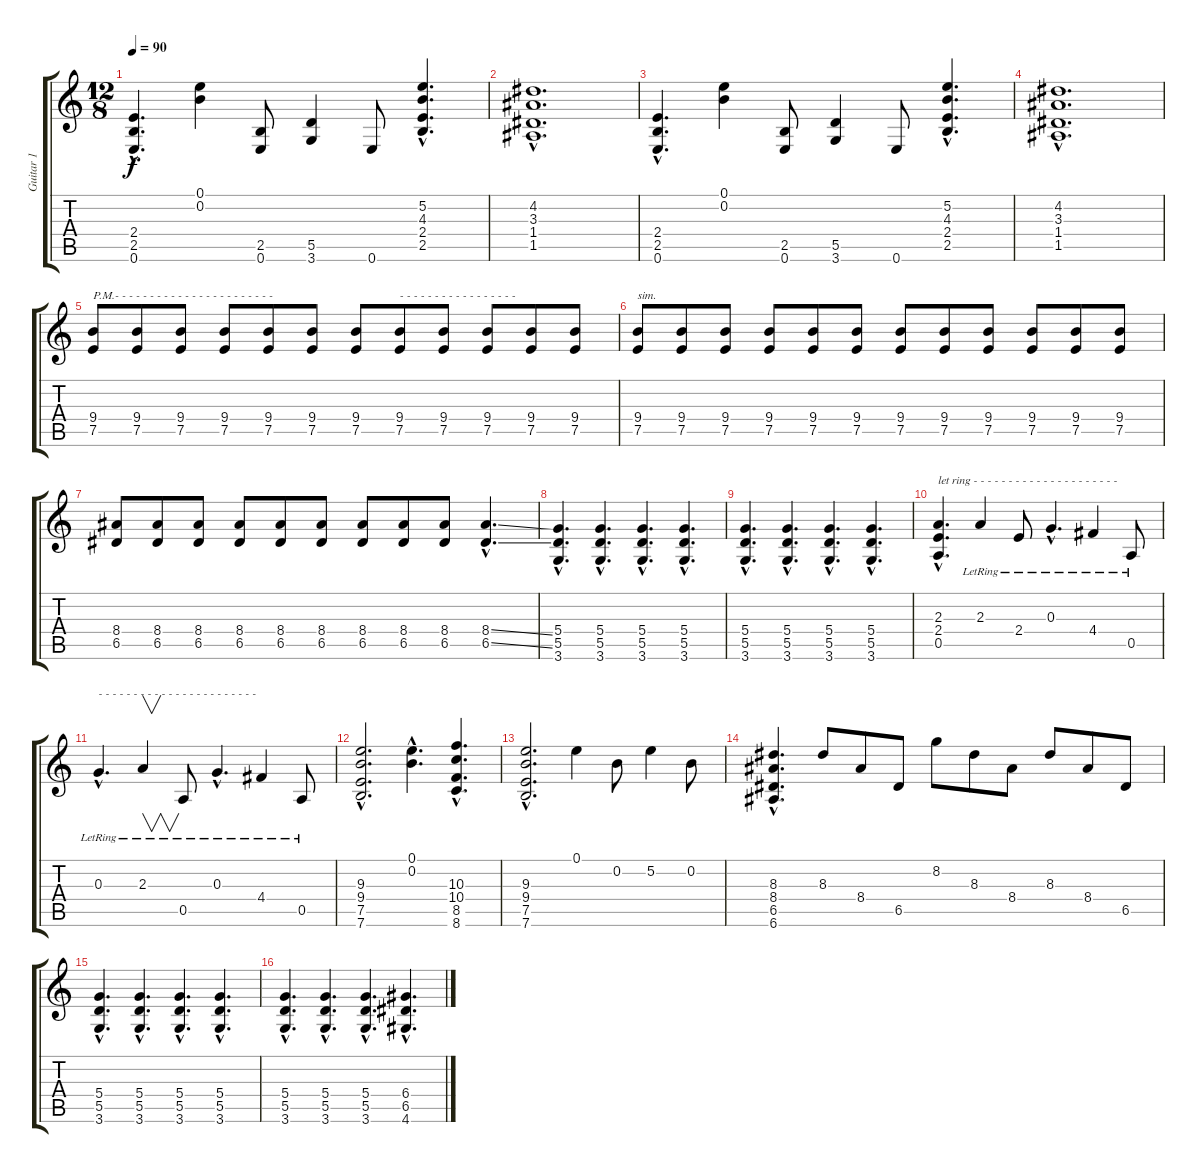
\track ("Guitar 1" "Guitar 1") {instrument overdrivenguitar}
\staff {score tabs}
\tuning (E4 B3 G3 D3 A2 E2) {hide}
\ts (12 8)
\tempo 90
\clef g2
\ks c
(2.4{hac} 2.5{hac} 0.6{hac}).4{d dy f} (0.1 0.2).4 (2.5 0.6).8 (5.5 3.6).4 0.6.8 (5.2{hac} 4.3{hac} 2.4{hac} 2.5{hac}).4{d} |
(4.2{hac} 3.3{hac} 1.4{hac} 1.5{hac}).1{d} |
(2.4{hac} 2.5{hac} 0.6{hac}).4{d} (0.1 0.2).4 (2.5 0.6).8 (5.5 3.6).4 0.6.8 (5.2{hac} 4.3{hac} 2.4{hac} 2.5{hac}).4{d} |
(4.2{hac} 3.3{hac} 1.4{hac} 1.5{hac}).1{d} |
(9.4 7.5).8{txt "P.M.- - - - - - - - - - - - - - - - - - - - - - -"} (9.4 7.5).8 (9.4 7.5).8 (9.4 7.5).8 (9.4 7.5).8 (9.4 7.5).8 (9.4 7.5).8 (9.4 7.5).8{txt "- - - - - - - - - - - - - - - - -"} (9.4 7.5).8 (9.4 7.5).8 (9.4 7.5).8 (9.4 7.5).8 |
(9.4 7.5).8{txt "sim."} (9.4 7.5).8 (9.4 7.5).8 (9.4 7.5).8 (9.4 7.5).8 (9.4 7.5).8 (9.4 7.5).8 (9.4 7.5).8 (9.4 7.5).8 (9.4 7.5).8 (9.4 7.5).8 (9.4 7.5).8 |
(8.4 6.5).8 (8.4 6.5).8 (8.4 6.5).8 (8.4 6.5).8 (8.4 6.5).8 (8.4 6.5).8 (8.4 6.5).8 (8.4 6.5).8 (8.4 6.5).8 (8.4{ss hac} 6.5{ss hac}).4{d} |
(5.4{hac} 5.5{hac} 3.6{hac}).4{d} (5.4{hac} 5.5{hac} 3.6{hac}).4{d} (5.4{hac} 5.5{hac} 3.6{hac}).4{d} (5.4{hac} 5.5{hac} 3.6{hac}).4{d} |
(5.4{hac} 5.5{hac} 3.6{hac}).4{d} (5.4{hac} 5.5{hac} 3.6{hac}).4{d} (5.4{hac} 5.5{hac} 3.6{hac}).4{d} (5.4{hac} 5.5{hac} 3.6{hac}).4{d} |
(2.3{hac} 2.4{hac} 0.5{hac}).4{d txt "let ring - - - - - - - - - - - - - - - - - - - - -"} 2.3{lr}.4 2.4{lr}.8 0.3{hac lr}.4{d} 4.4{lr}.4 0.5{lr}.8 |
0.3{hac lr}.4{d txt "- - - - - - - - - - - - - - - - - - - - - - - "} 2.3{lr}.4{v} 0.5{lr}.8 0.3{hac lr}.4{d} 4.4{lr}.4 0.5{lr}.8 |
(9.3{hac} 9.4{hac} 7.5{hac} 7.6{hac}).2{d} (0.1{hac} 0.2{hac}).4{d} (10.3{hac} 10.4{hac} 8.5{hac} 8.6{hac}).4{d} |
(9.3{hac} 9.4{hac} 7.5{hac} 7.6{hac}).2{d} 0.1.4 0.2.8 5.2.4 0.2.8 |
(8.3{hac} 8.4{hac} 6.5{hac} 6.6{hac}).4{d} 8.3.8 8.4.8 6.5.8 8.2.8 8.3.8 8.4.8 8.3.8 8.4.8 6.5.8 |
(5.4{hac} 5.5{hac} 3.6{hac}).4{d} (5.4{hac} 5.5{hac} 3.6{hac}).4{d} (5.4{hac} 5.5{hac} 3.6{hac}).4{d} (5.4{hac} 5.5{hac} 3.6{hac}).4{d} |
(5.4{hac} 5.5{hac} 3.6{hac}).4{d} (5.4{hac} 5.5{hac} 3.6{hac}).4{d} (5.4{hac} 5.5{hac} 3.6{hac}).4{d} (6.4{hac} 6.5{hac} 4.6{hac}).4{d}
